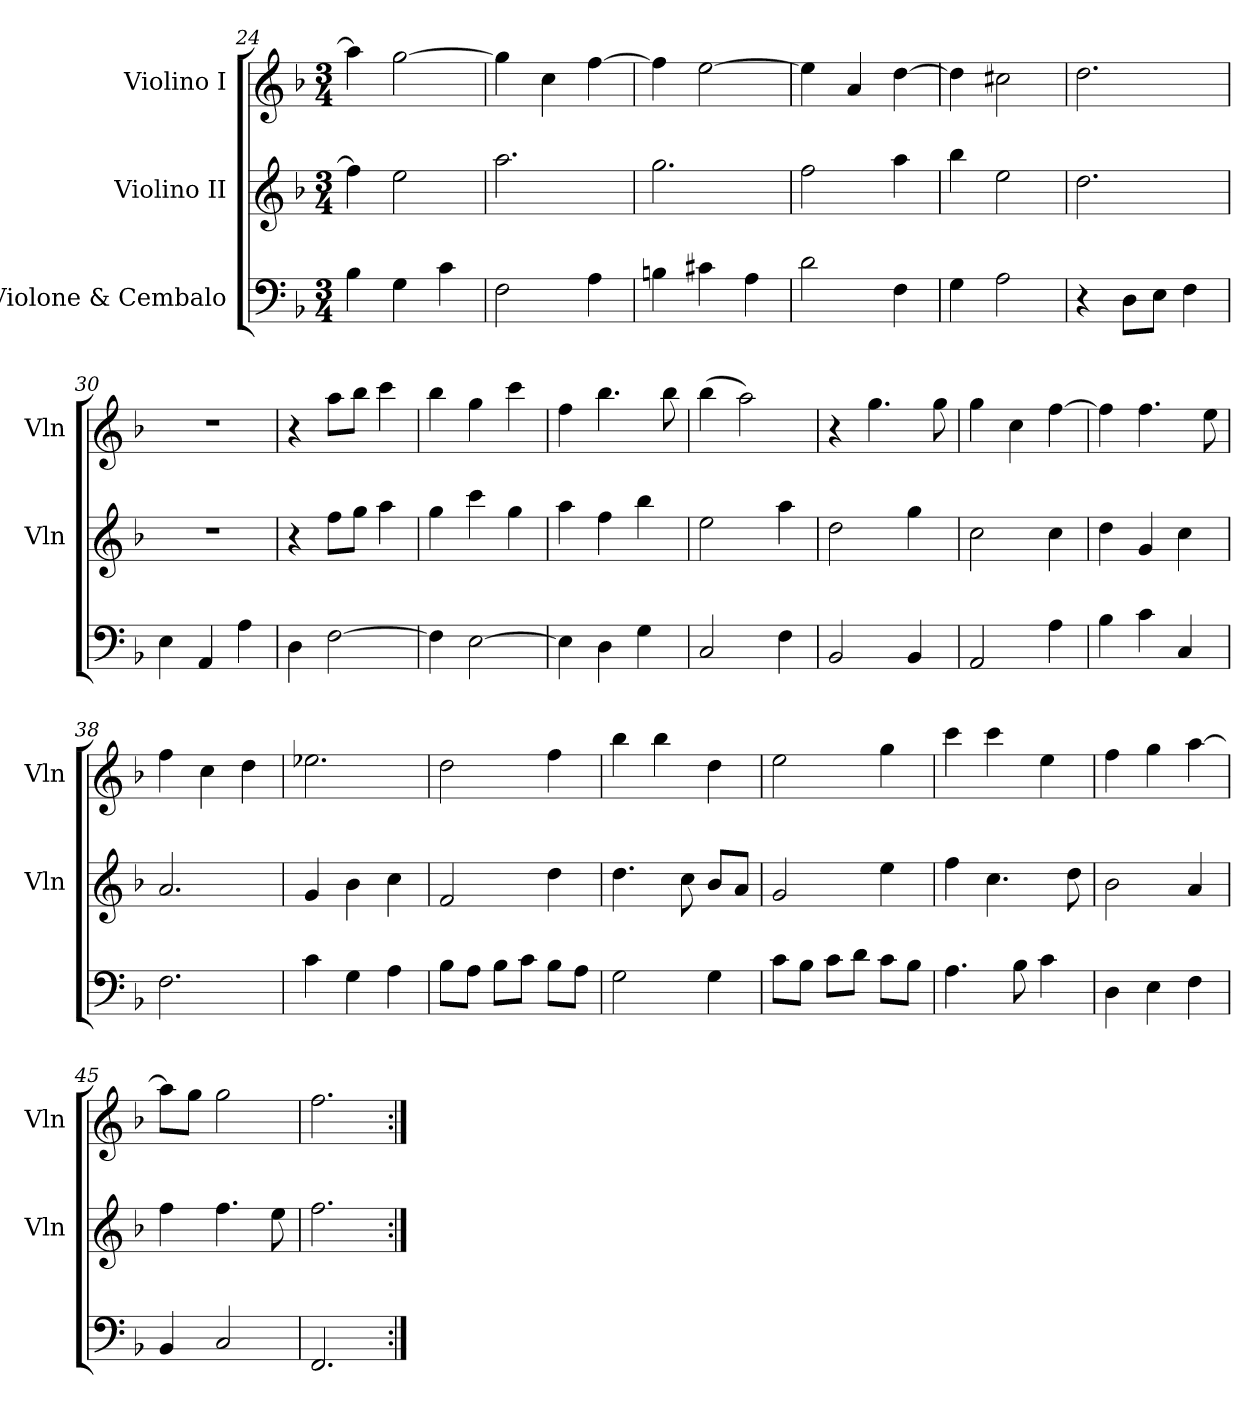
**kern	**kern	**kern
*part3	*part2	*part1
*staff3	*staff2	*staff1
*I"Violone & Cembalo	*I"Violino II	*I"Violino I
*	*I'Vln	*I'Vln
*clefF4	*clefG2	*clefG2
*k[b-]	*k[b-]	*k[b-]
*M3/4	*M3/4	*M3/4
=24	=24	=24
4B-	4ff]	4aa]
4G	2ee	[2gg
4c	.	.
=25	=25	=25
2F	2.aa	4gg]
.	.	4cc
4A	.	[4ff
=26	=26	=26
4Bn	2.gg	4ff]
4c#X	.	[2ee
4A	.	.
=27	=27	=27
2d	2ff	4ee]
.	.	4a
4F	4aa	[4dd
=28	=28	=28
4G	4bb-	4dd]
2A	2ee	2cc#X
=29	=29	=29
4r	2.dd	2.dd
8DL	.	.
8EJ	.	.
4F	.	.
=30	=30	=30
4E	2.r	2.r
4AA	.	.
4A	.	.
=31	=31	=31
4D	4r	4r
[2F	8ffL	8aaL
.	8ggJ	8bb-J
.	4aa	4ccc
=32	=32	=32
4F]	4gg	4bb-
[2E	4ccc	4gg
.	4gg	4ccc
=33	=33	=33
4E]	4aa	4ff
4D	4ff	4.bb-
4G	4bb-	.
.	.	8bb-
=34	=34	=34
2C	2ee	(4bb-
.	.	2aa)
4F	4aa	.
=35	=35	=35
2BB-	2dd	4r
.	.	4.gg
4BB-	4gg	.
.	.	8gg
=36	=36	=36
2AA	2cc	4gg
.	.	4cc
4A	4cc	[4ff
=37	=37	=37
4B-	4dd	4ff]
4c	4g	4.ff
4C	4cc	.
.	.	8ee
=38	=38	=38
2.F	2.a	4ff
.	.	4cc
.	.	4dd
=39	=39	=39
4c	4g	2.ee-X
4G	4b-	.
4A	4cc	.
=40	=40	=40
8B-L	2f	2dd
8AJ	.	.
8B-L	.	.
8cJ	.	.
8B-L	4dd	4ff
8AJ	.	.
=41	=41	=41
2G	4.dd	4bb-
.	.	4bb-
.	8cc	.
4G	8b-L	4dd
.	8aJ	.
=42	=42	=42
8cL	2g	2ee
8B-J	.	.
8cL	.	.
8dJ	.	.
8cL	4ee	4gg
8B-J	.	.
=43	=43	=43
4.A	4ff	4ccc
.	4.cc	4ccc
8B-	.	.
4c	.	4ee
.	8dd	.
=44	=44	=44
4D	2b-	4ff
4E	.	4gg
4F	4a	[4aa
=45	=45	=45
4BB-	4ff	8aaL]
.	.	8ggJ
2C	4.ff	2gg
.	8ee	.
=46	=46	=46
2.FF	2.ff	2.ff
=:|!	=:|!	=:|!
*-	*-	*-
